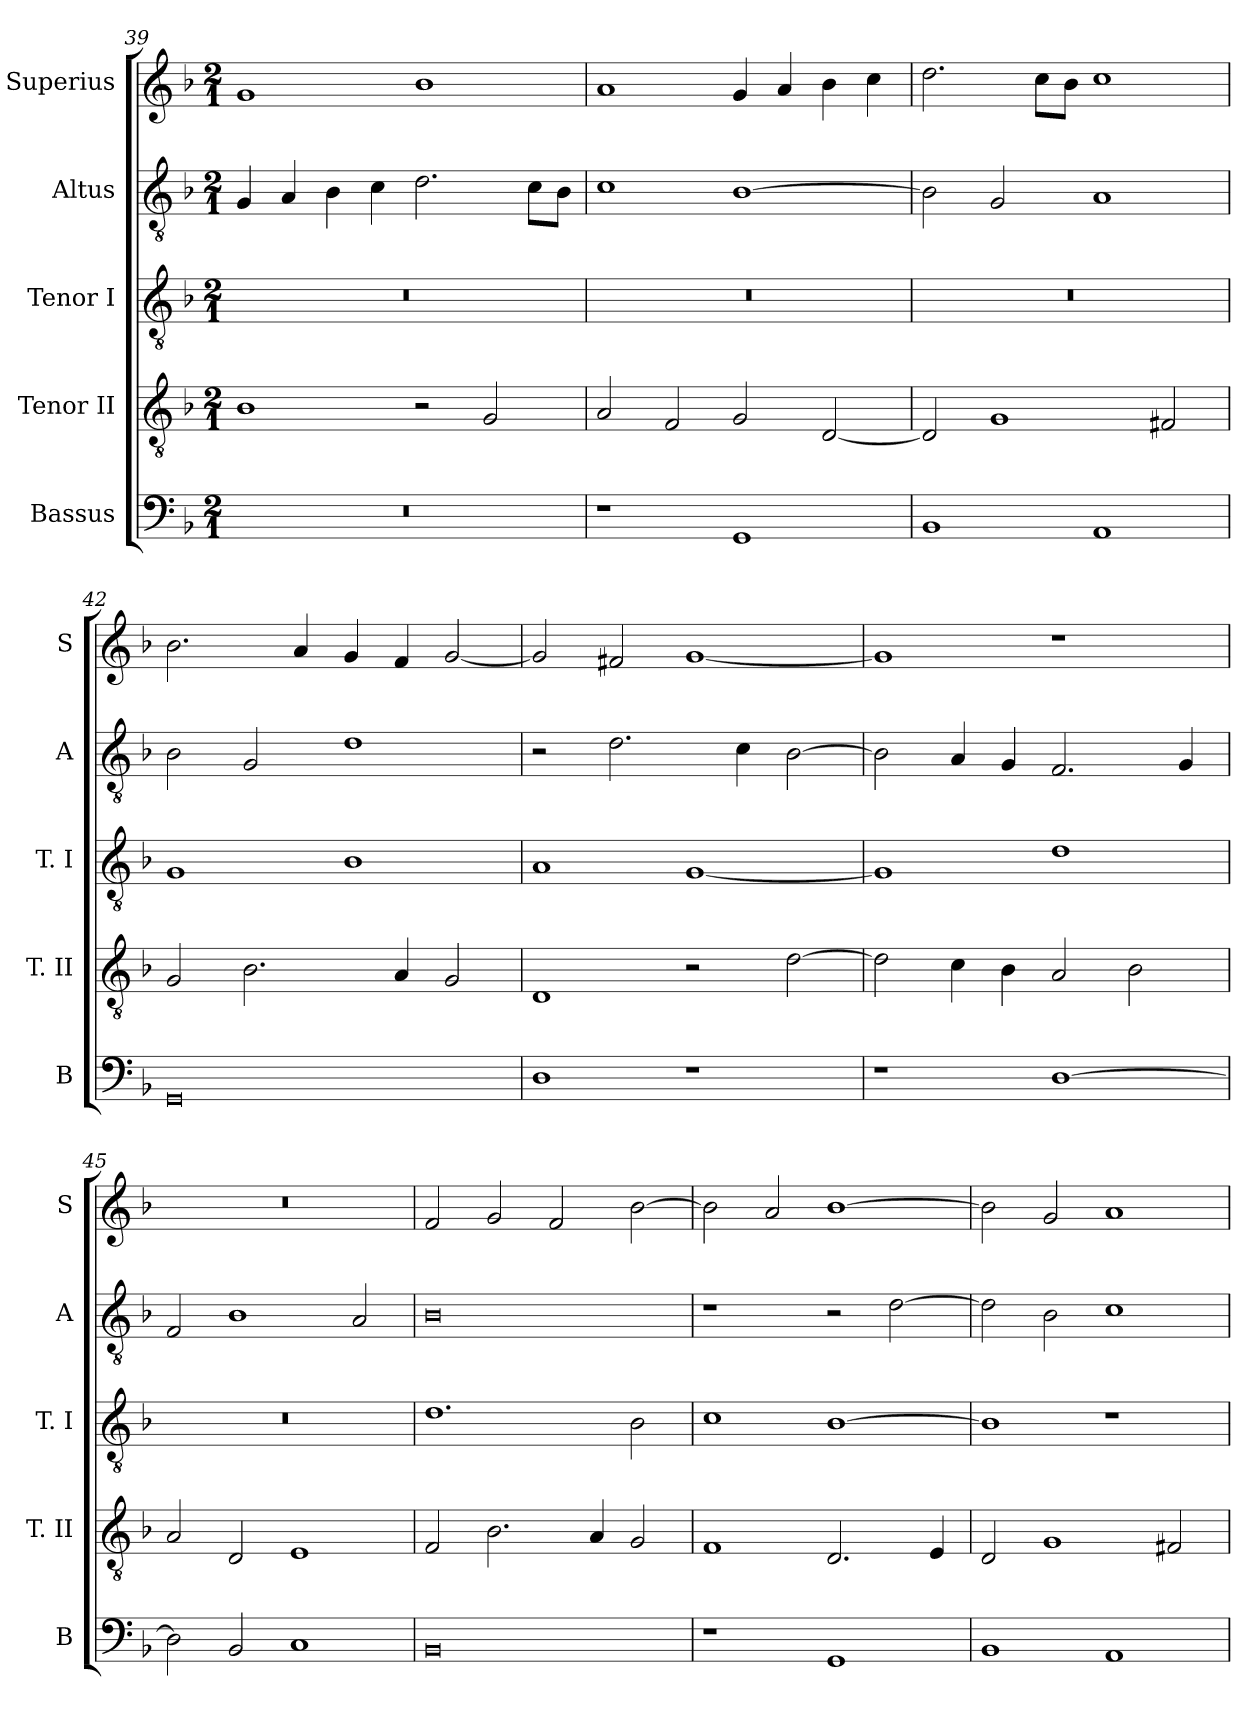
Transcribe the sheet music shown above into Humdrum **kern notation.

**kern	**kern	**kern	**kern	**kern
*part5	*part4	*part3	*part2	*part1
*staff5	*staff4	*staff3	*staff2	*staff1
*I"Bassus	*I"Tenor II	*I"Tenor I	*I"Altus	*I"Superius
*I'B	*I'T. II	*I'T. I	*I'A	*I'S
*clefF4	*clefGv2	*clefGv2	*clefGv2	*clefG2
*k[b-]	*k[b-]	*k[b-]	*k[b-]	*k[b-]
*F:	*F:	*F:	*F:	*F:
*M2/1	*M2/1	*M2/1	*M2/1	*M2/1
=39	=39	=39	=39	=39
0r	1B-	0r	4G	1g
.	.	.	4A	.
.	.	.	4B-	.
.	.	.	4c	.
.	2r	.	2.d	1b-
.	2G	.	.	.
.	.	.	8cL	.
.	.	.	8B-J	.
=40	=40	=40	=40	=40
1r	2A	0r	1c	1a
.	2F	.	.	.
1GG	2G	.	[1B-	4g
.	.	.	.	4a
.	[2D	.	.	4b-
.	.	.	.	4cc
=41	=41	=41	=41	=41
1BB-	2D]	0r	2B-]	2.dd
.	1G	.	2G	.
.	.	.	.	8ccL
.	.	.	.	8b-J
1AA	.	.	1A	1cc
.	2F#X	.	.	.
=42	=42	=42	=42	=42
0GG	2G	1G	2B-	2.b-
.	2.B-	.	2G	.
.	.	.	.	4a
.	.	1B-	1d	4g
.	4A	.	.	4f
.	2G	.	.	[2g
=43	=43	=43	=43	=43
1D	1D	1A	2r	2g]
.	.	.	2.d	2f#X
1r	2r	[1G	.	[1g
.	.	.	4c	.
.	[2d	.	[2B-	.
=44	=44	=44	=44	=44
1r	2d]	1G]	2B-]	1g]
.	4c	.	4A	.
.	4B-	.	4G	.
[1D	2A	1d	2.F	1r
.	2B-	.	.	.
.	.	.	4G	.
=45	=45	=45	=45	=45
2D]	2A	0r	2F	0r
2BB-	2D	.	1B-	.
1C	1E	.	.	.
.	.	.	2A	.
=46	=46	=46	=46	=46
0BB-	2F	1.d	0B-	2f
.	2.B-	.	.	2g
.	.	.	.	2f
.	4A	.	.	.
.	2G	2B-	.	[2b-
=47	=47	=47	=47	=47
1r	1F	1c	1r	2b-]
.	.	.	.	2a
1GG	2.D	[1B-	2r	[1b-
.	.	.	[2d	.
.	4E	.	.	.
=48	=48	=48	=48	=48
1BB-	2D	1B-]	2d]	2b-]
.	1G	.	2B-	2g
1AA	.	1r	1c	1a
.	2F#X	.	.	.
=	=	=	=	=
*-	*-	*-	*-	*-
